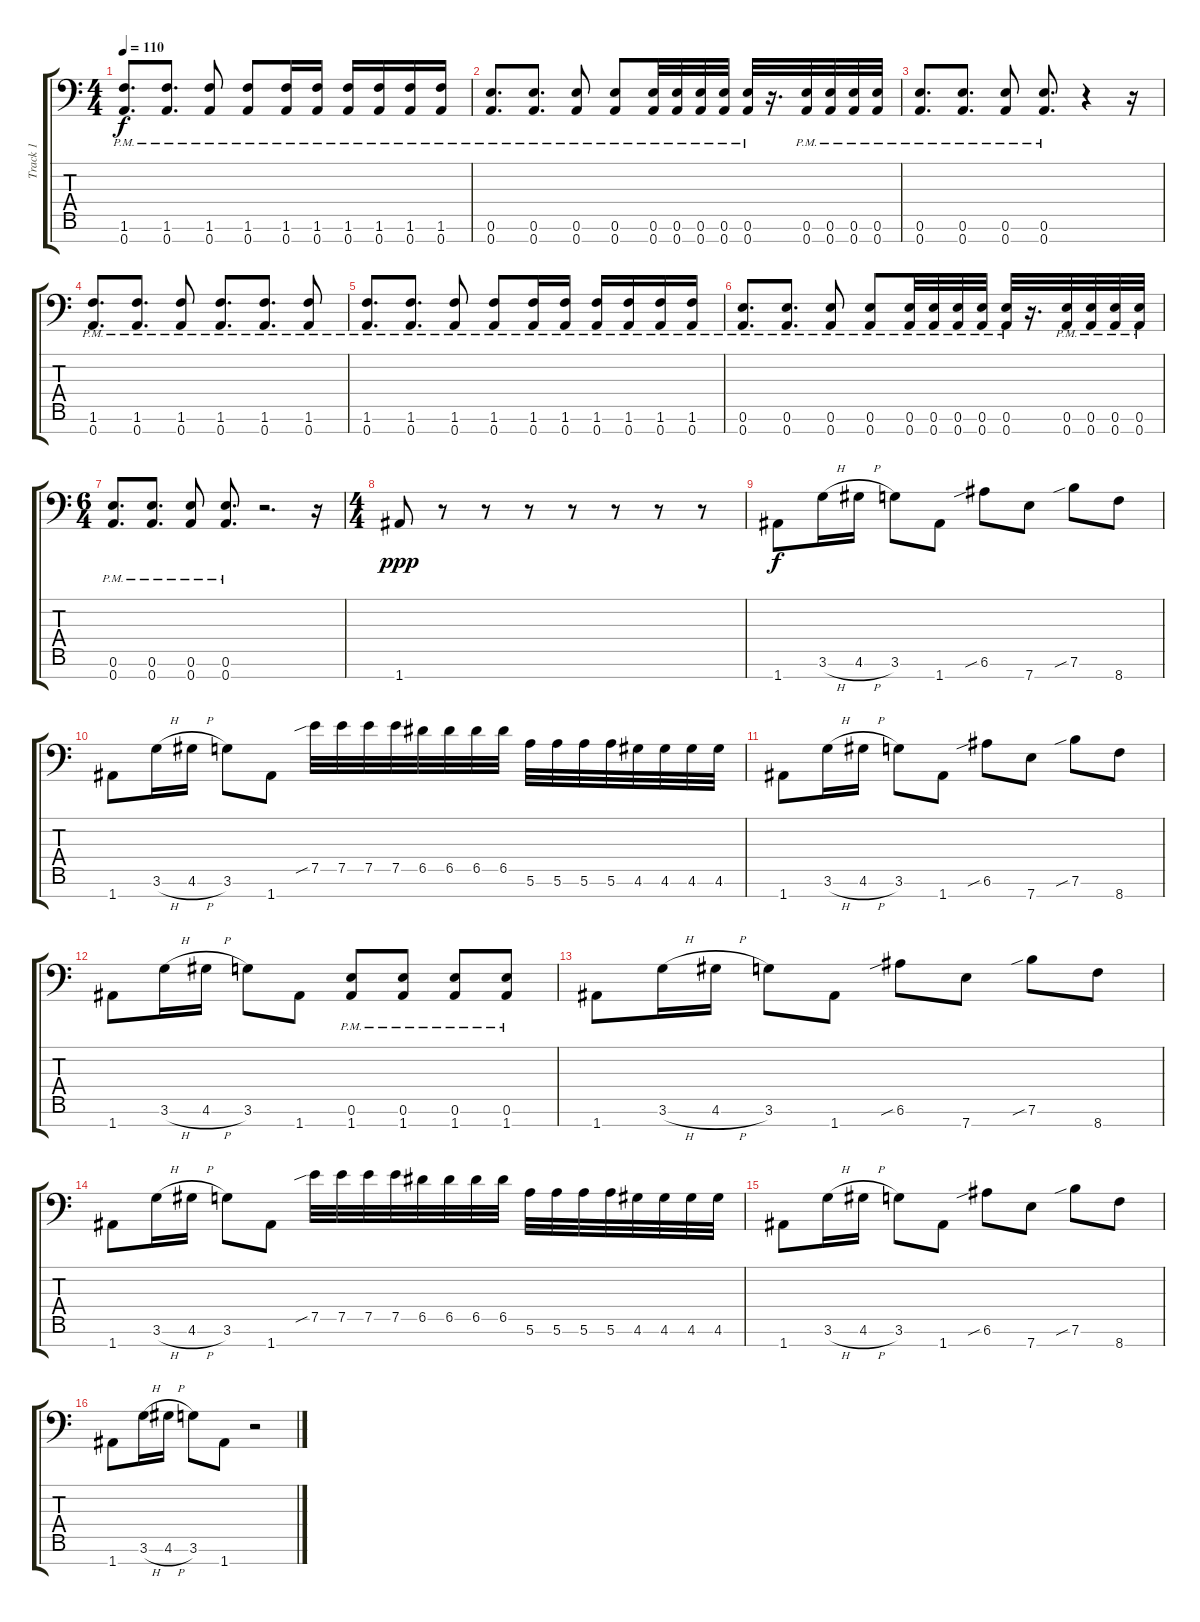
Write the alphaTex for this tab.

\track ("Track 1" "Track 1") {instrument distortionguitar}
\staff {score tabs}
\tuning (E4 B3 G3 D3 A2 E2 A1) {hide}
\ts (4 4)
\tempo 110
\clef f4
\ks c
(1.6{pm} 0.7{pm}).8{d dy f} (1.6{pm} 0.7{pm}).8{d} (1.6{pm} 0.7{pm}).8 (1.6{pm} 0.7{pm}).8 (1.6{pm} 0.7{pm}).16 (1.6{pm} 0.7{pm}).16 (1.6{pm} 0.7{pm}).16 (1.6{pm} 0.7{pm}).16 (1.6{pm} 0.7{pm}).16 (1.6{pm} 0.7{pm}).16 |
(0.6{pm} 0.7{pm}).8{d} (0.6{pm} 0.7{pm}).8{d} (0.6{pm} 0.7{pm}).8 (0.6{pm} 0.7{pm}).8 (0.6{pm} 0.7{pm}).32 (0.6{pm} 0.7{pm}).32 (0.6{pm} 0.7{pm}).32 (0.6{pm} 0.7{pm}).32 (0.6{pm} 0.7{pm}).32 r.16{d} (0.6{pm} 0.7{pm}).32 (0.6{pm} 0.7{pm}).32 (0.6{pm} 0.7{pm}).32 (0.6{pm} 0.7{pm}).32 |
(0.6{pm} 0.7{pm}).8{d} (0.6{pm} 0.7{pm}).8{d} (0.6{pm} 0.7{pm}).8 (0.6{pm} 0.7{pm}).8{d} r.4 r.16 |
(1.6{pm} 0.7{pm}).8{d} (1.6{pm} 0.7{pm}).8{d} (1.6{pm} 0.7{pm}).8 (1.6{pm} 0.7{pm}).8{d} (1.6{pm} 0.7{pm}).8{d} (1.6{pm} 0.7{pm}).8 |
(1.6{pm} 0.7{pm}).8{d} (1.6{pm} 0.7{pm}).8{d} (1.6{pm} 0.7{pm}).8 (1.6{pm} 0.7{pm}).8 (1.6{pm} 0.7{pm}).16 (1.6{pm} 0.7{pm}).16 (1.6{pm} 0.7{pm}).16 (1.6{pm} 0.7{pm}).16 (1.6{pm} 0.7{pm}).16 (1.6{pm} 0.7{pm}).16 |
(0.6{pm} 0.7{pm}).8{d} (0.6{pm} 0.7{pm}).8{d} (0.6{pm} 0.7{pm}).8 (0.6{pm} 0.7{pm}).8 (0.6{pm} 0.7{pm}).32 (0.6{pm} 0.7{pm}).32 (0.6{pm} 0.7{pm}).32 (0.6{pm} 0.7{pm}).32 (0.6{pm} 0.7{pm}).32 r.16{d} (0.6{pm} 0.7{pm}).32 (0.6{pm} 0.7{pm}).32 (0.6{pm} 0.7{pm}).32 (0.6{pm} 0.7{pm}).32 |
\ts (6 4)
(0.6{pm} 0.7{pm}).8{d} (0.6{pm} 0.7{pm}).8{d} (0.6{pm} 0.7{pm}).8 (0.6{pm} 0.7{pm}).8{d} r.2{d} r.16 |
\ts (4 4)
1.7.8{dy ppp} r.8 r.8 r.8 r.8 r.8 r.8 r.8 |
1.7.8{dy f} 3.6{h}.16 4.6{h}.16 3.6.8 1.7.8 6.6{sib}.8 7.7.8 7.6{sib}.8 8.7.8 |
1.7.8 3.6{h}.16 4.6{h}.16 3.6.8 1.7.8 7.5{sib}.32 7.5.32 7.5.32 7.5.32 6.5.32 6.5.32 6.5.32 6.5.32 5.6.32 5.6.32 5.6.32 5.6.32 4.6.32 4.6.32 4.6.32 4.6.32 |
1.7.8 3.6{h}.16 4.6{h}.16 3.6.8 1.7.8 6.6{sib}.8 7.7.8 7.6{sib}.8 8.7.8 |
1.7.8 3.6{h}.16 4.6{h}.16 3.6.8 1.7.8 (0.6{pm} 1.7{pm}).8 (0.6{pm} 1.7{pm}).8 (0.6{pm} 1.7{pm}).8 (0.6{pm} 1.7{pm}).8 |
1.7.8 3.6{h}.16 4.6{h}.16 3.6.8 1.7.8 6.6{sib}.8 7.7.8 7.6{sib}.8 8.7.8 |
1.7.8 3.6{h}.16 4.6{h}.16 3.6.8 1.7.8 7.5{sib}.32 7.5.32 7.5.32 7.5.32 6.5.32 6.5.32 6.5.32 6.5.32 5.6.32 5.6.32 5.6.32 5.6.32 4.6.32 4.6.32 4.6.32 4.6.32 |
1.7.8 3.6{h}.16 4.6{h}.16 3.6.8 1.7.8 6.6{sib}.8 7.7.8 7.6{sib}.8 8.7.8 |
1.7.8 3.6{h}.16 4.6{h}.16 3.6.8 1.7.8 r.2
